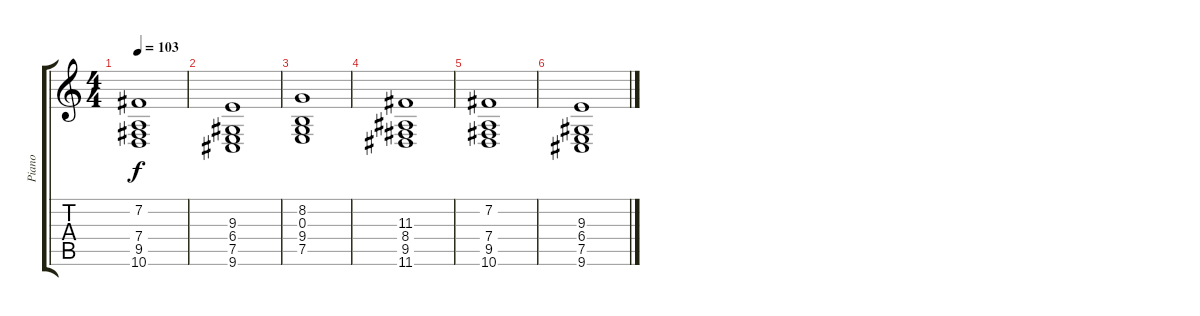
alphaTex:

\track ("Piano" "Piano") {instrument electricgrandpiano}
\staff {score tabs}
\tuning (E4 B3 G3 D3 A2 E2) {hide}
\ts (4 4)
\tempo 103
\clef g2
\ks c
(7.2 7.4 9.5 10.6).1{dy f} |
(9.3 6.4 7.5 9.6).1 |
(8.2 0.3 9.4 7.5).1 |
(11.3 8.4 9.5 11.6).1 |
(7.2 7.4 9.5 10.6).1 |
(9.3 6.4 7.5 9.6).1
